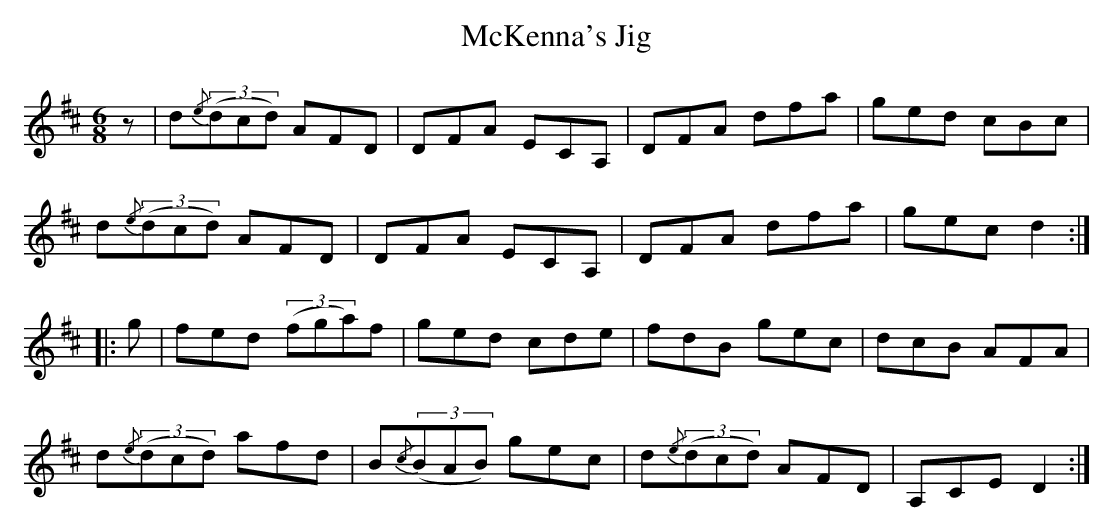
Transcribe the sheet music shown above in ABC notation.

X:1
U: ~ = !turn!
T:McKenna's Jig
M:6/8
L:1/8
K:D
z | d(3{/e}(dcd) AFD | DFA ECA, | DFA dfa | ged cBc |
d(3{/e}(dcd) AFD | DFA ECA, | DFA dfa | gec d2 ::
g | fed ((3fga)f | ged cde | fdB gec | dcB AFA |
d(3{/e}(dcd) afd | B(3{/c}(BAB) gec | d(3{/e}(dcd) AFD | A,CE D2 :|]
